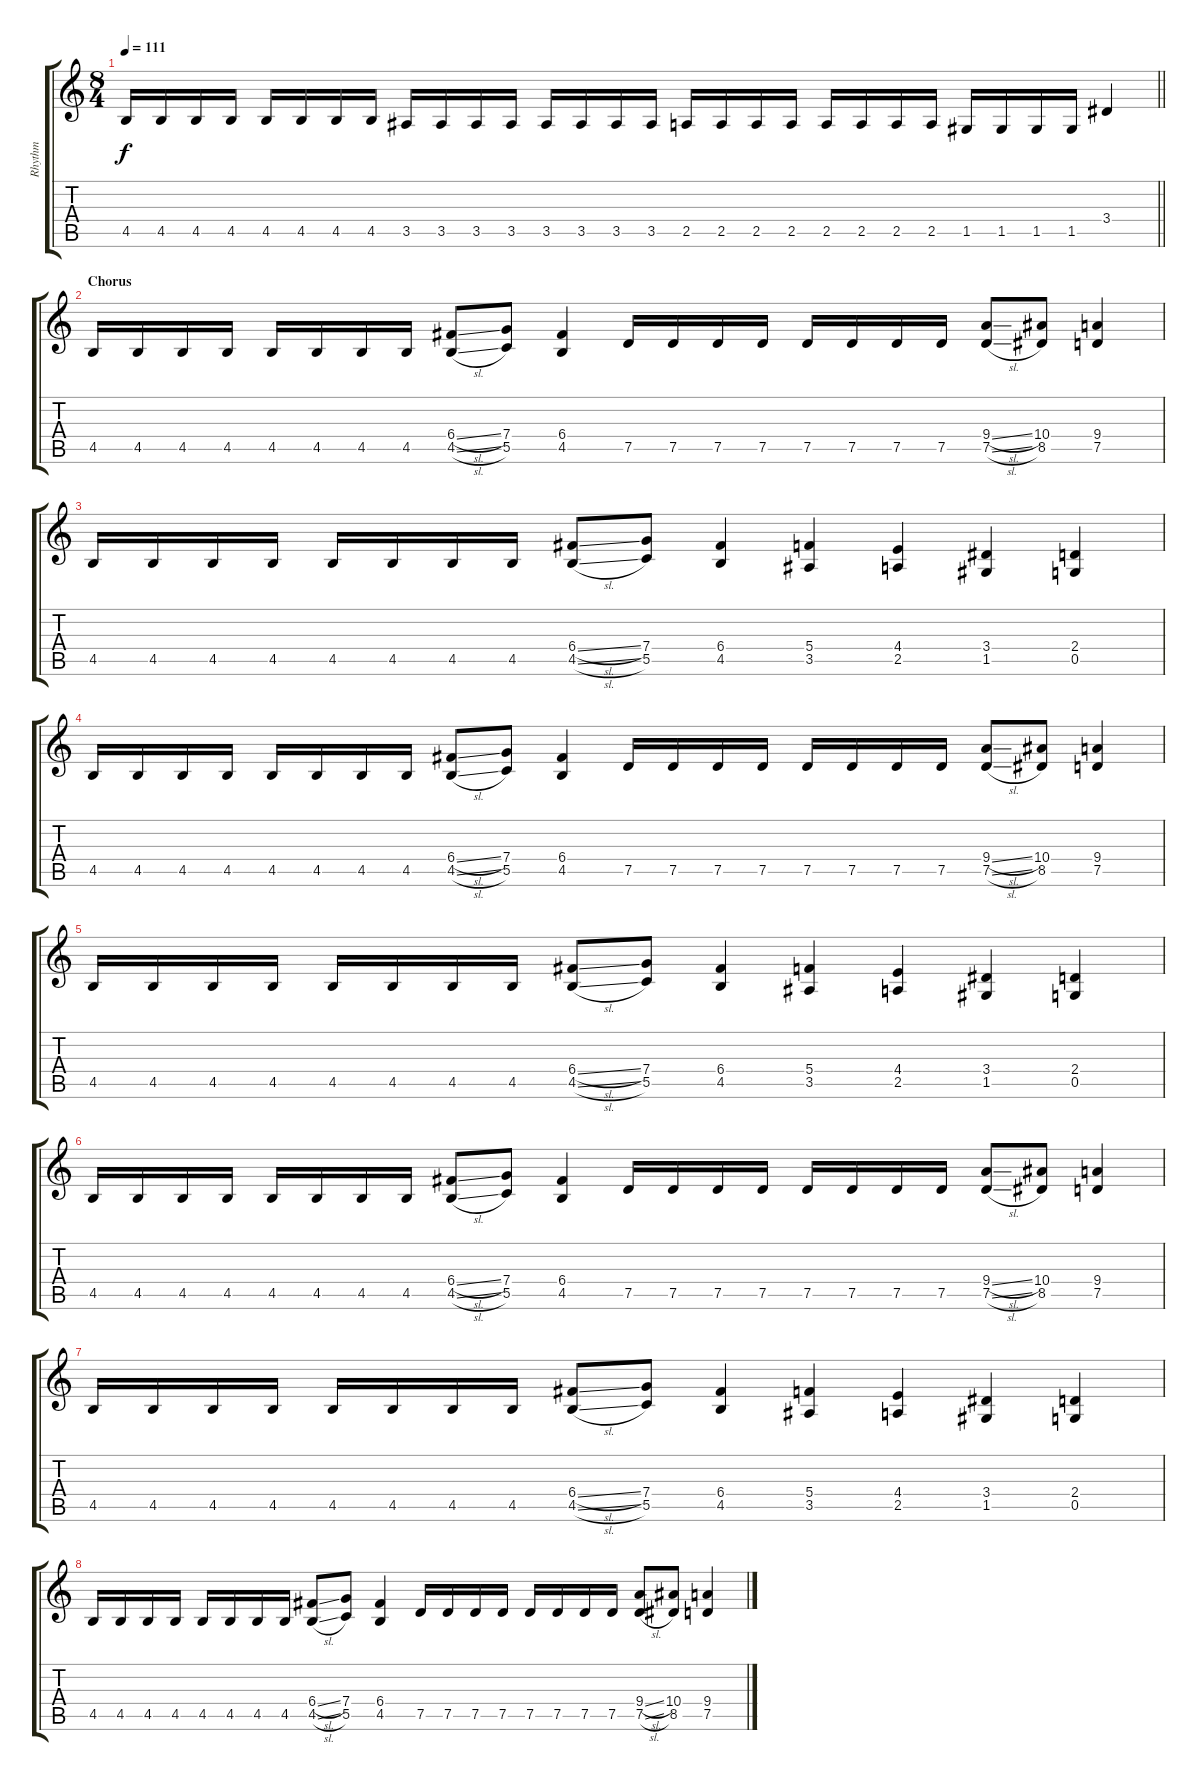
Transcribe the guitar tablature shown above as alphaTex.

\track ("Rhythm" "Rhythm") {instrument distortionguitar}
\staff {score tabs}
\tuning (D4 A3 F3 C3 G2 D2) {hide}
\ts (8 4)
\tempo 111
\clef g2
\barLineRight lightlight
\ks c
4.5.16{dy f} 4.5.16 4.5.16 4.5.16 4.5.16 4.5.16 4.5.16 4.5.16 3.5.16 3.5.16 3.5.16 3.5.16 3.5.16 3.5.16 3.5.16 3.5.16 2.5.16 2.5.16 2.5.16 2.5.16 2.5.16 2.5.16 2.5.16 2.5.16 1.5.16 1.5.16 1.5.16 1.5.16 3.4.4 |
\section ("" "Chorus")
4.5.16 4.5.16 4.5.16 4.5.16 4.5.16 4.5.16 4.5.16 4.5.16 (6.4{sl} 4.5{sl}).8 (7.4 5.5).8 (6.4 4.5).4 7.5.16 7.5.16 7.5.16 7.5.16 7.5.16 7.5.16 7.5.16 7.5.16 (9.4{sl} 7.5{sl}).8 (10.4 8.5).8 (9.4 7.5).4 |
4.5.16 4.5.16 4.5.16 4.5.16 4.5.16 4.5.16 4.5.16 4.5.16 (6.4{sl} 4.5{sl}).8 (7.4 5.5).8 (6.4 4.5).4 (5.4 3.5).4 (4.4 2.5).4 (3.4 1.5).4 (2.4 0.5).4 |
4.5.16 4.5.16 4.5.16 4.5.16 4.5.16 4.5.16 4.5.16 4.5.16 (6.4{sl} 4.5{sl}).8 (7.4 5.5).8 (6.4 4.5).4 7.5.16 7.5.16 7.5.16 7.5.16 7.5.16 7.5.16 7.5.16 7.5.16 (9.4{sl} 7.5{sl}).8 (10.4 8.5).8 (9.4 7.5).4 |
4.5.16 4.5.16 4.5.16 4.5.16 4.5.16 4.5.16 4.5.16 4.5.16 (6.4{sl} 4.5{sl}).8 (7.4 5.5).8 (6.4 4.5).4 (5.4 3.5).4 (4.4 2.5).4 (3.4 1.5).4 (2.4 0.5).4 |
4.5.16 4.5.16 4.5.16 4.5.16 4.5.16 4.5.16 4.5.16 4.5.16 (6.4{sl} 4.5{sl}).8 (7.4 5.5).8 (6.4 4.5).4 7.5.16 7.5.16 7.5.16 7.5.16 7.5.16 7.5.16 7.5.16 7.5.16 (9.4{sl} 7.5{sl}).8 (10.4 8.5).8 (9.4 7.5).4 |
4.5.16 4.5.16 4.5.16 4.5.16 4.5.16 4.5.16 4.5.16 4.5.16 (6.4{sl} 4.5{sl}).8 (7.4 5.5).8 (6.4 4.5).4 (5.4 3.5).4 (4.4 2.5).4 (3.4 1.5).4 (2.4 0.5).4 |
4.5.16 4.5.16 4.5.16 4.5.16 4.5.16 4.5.16 4.5.16 4.5.16 (6.4{sl} 4.5{sl}).8 (7.4 5.5).8 (6.4 4.5).4 7.5.16 7.5.16 7.5.16 7.5.16 7.5.16 7.5.16 7.5.16 7.5.16 (9.4{sl} 7.5{sl}).8 (10.4 8.5).8 (9.4 7.5).4
